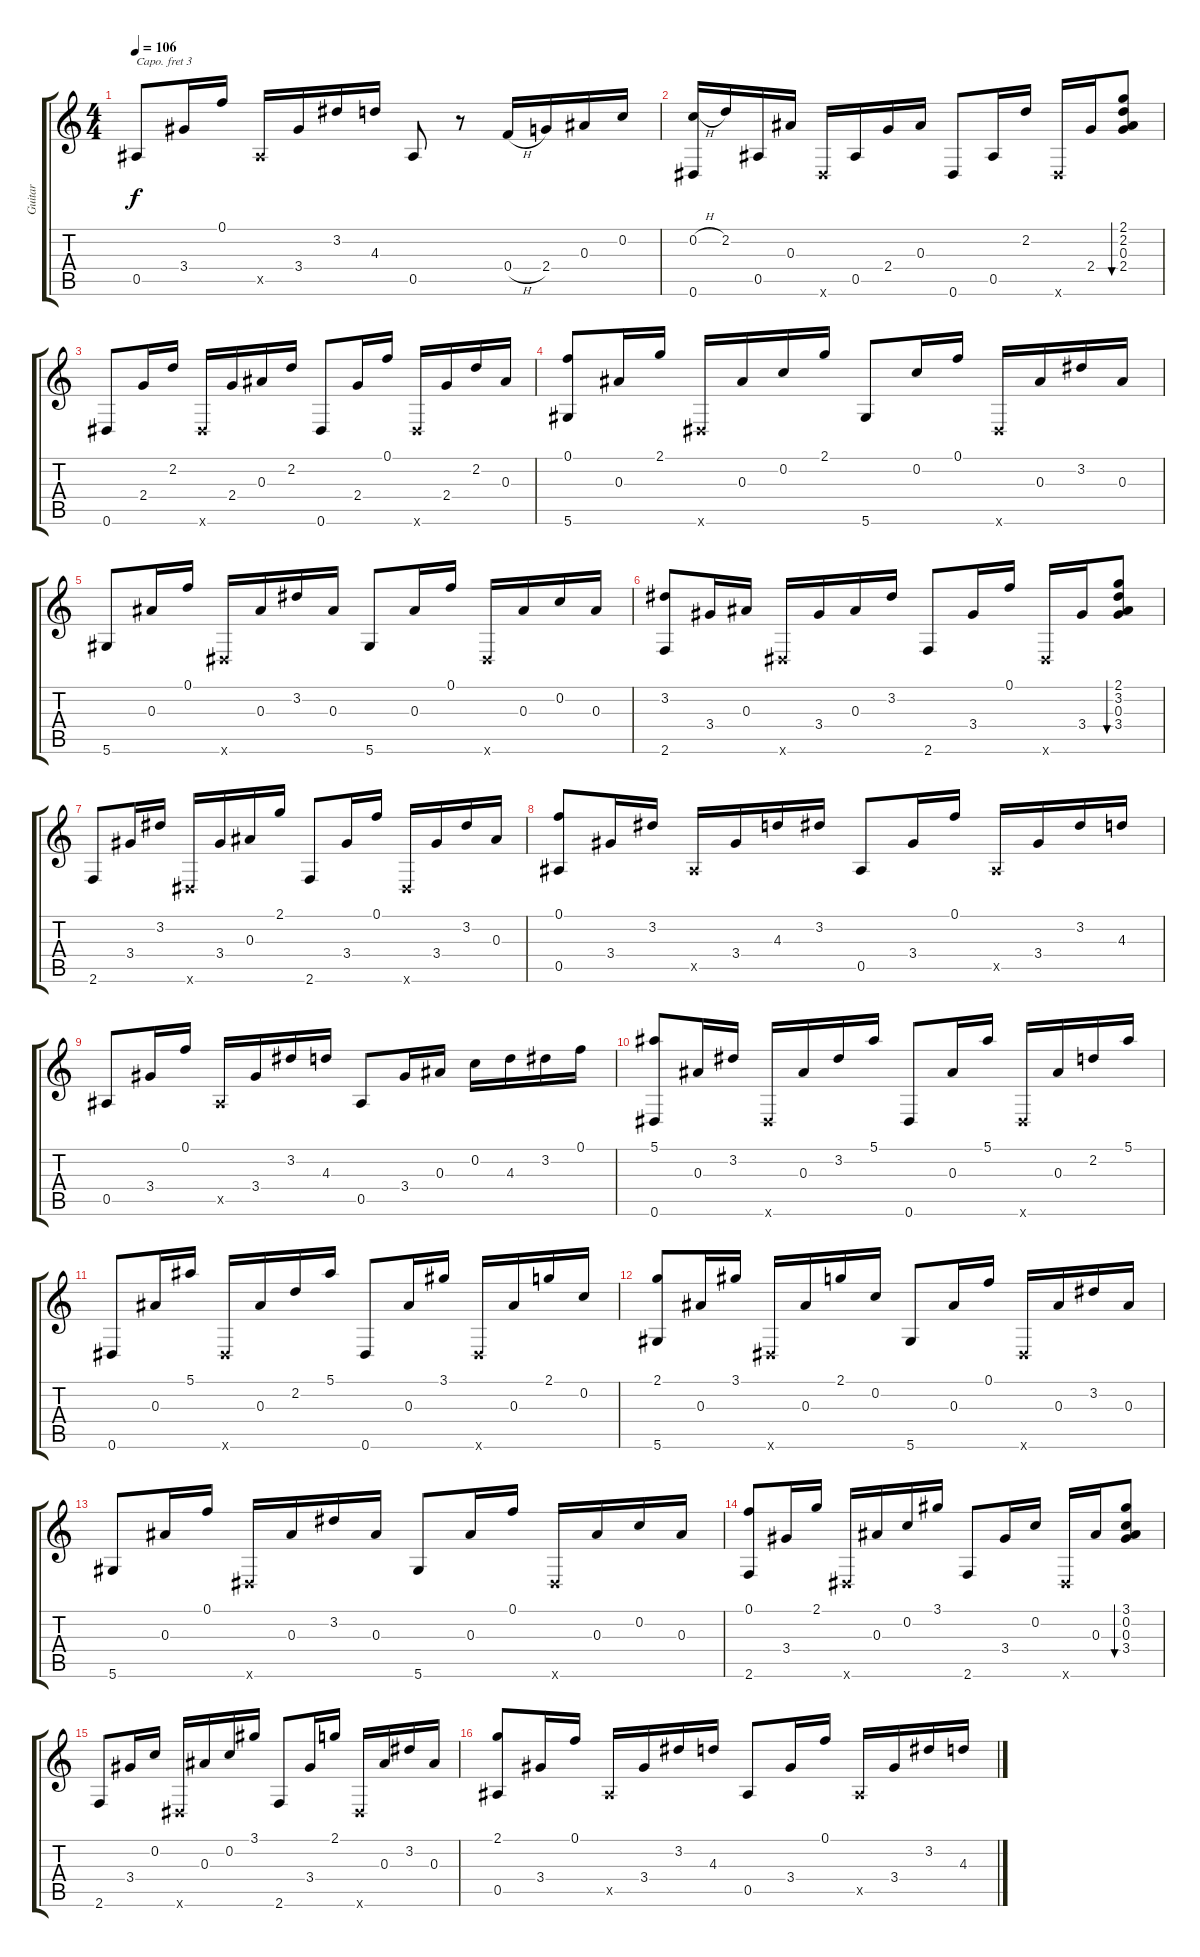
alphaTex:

\track ("Guitar" "Guitar") {instrument acousticguitarsteel}
\staff {score tabs}
\capo 3
\tuning (D4 A3 G3 D3 G2 C2) {hide}
\ts (4 4)
\tempo 106
\clef g2
\ks c
0.5.8{dy f} 3.4.16 0.1.16 0.5{x}.16 3.4.16 3.2.16 4.3.16 0.5.8 r.8 0.4{h}.16 2.4.16 0.3.16 0.2.16 |
(0.2{h} 0.6).16 2.2.16 0.5.16 0.3.16 0.6{x}.16 0.5.16 2.4.16 0.3.16 0.6.8 0.5.16 2.2.16 0.6{x}.16 2.4.16 (2.1 2.2 0.3 2.4).8{bu 480} |
0.6.8 2.4.16 2.2.16 0.6{x}.16 2.4.16 0.3.16 2.2.16 0.6.8 2.4.16 0.1.16 0.6{x}.16 2.4.16 2.2.16 0.3.16 |
(0.1 5.6).8 0.3.16 2.1.16 0.6{x}.16 0.3.16 0.2.16 2.1.16 5.6.8 0.2.16 0.1.16 0.6{x}.16 0.3.16 3.2.16 0.3.16 |
5.6.8 0.3.16 0.1.16 0.6{x}.16 0.3.16 3.2.16 0.3.16 5.6.8 0.3.16 0.1.16 0.6{x}.16 0.3.16 0.2.16 0.3.16 |
(3.2 2.6).8 3.4.16 0.3.16 0.6{x}.16 3.4.16 0.3.16 3.2.16 2.6.8 3.4.16 0.1.16 0.6{x}.16 3.4.16 (2.1 3.2 0.3 3.4).8{bu 480} |
2.6.8 3.4.16 3.2.16 0.6{x}.16 3.4.16 0.3.16 2.1.16 2.6.8 3.4.16 0.1.16 0.6{x}.16 3.4.16 3.2.16 0.3.16 |
(0.1 0.5).8 3.4.16 3.2.16 0.5{x}.16 3.4.16 4.3.16 3.2.16 0.5.8 3.4.16 0.1.16 0.5{x}.16 3.4.16 3.2.16 4.3.16 |
0.5.8 3.4.16 0.1.16 0.5{x}.16 3.4.16 3.2.16 4.3.16 0.5.8 3.4.16 0.3.16 0.2.16 4.3.16 3.2.16 0.1.16 |
(5.1 0.6).8 0.3.16 3.2.16 0.6{x}.16 0.3.16 3.2.16 5.1.16 0.6.8 0.3.16 5.1.16 0.6{x}.16 0.3.16 2.2.16 5.1.16 |
0.6.8 0.3.16 5.1.16 0.6{x}.16 0.3.16 2.2.16 5.1.16 0.6.8 0.3.16 3.1.16 0.6{x}.16 0.3.16 2.1.16 0.2.16 |
(2.1 5.6).8 0.3.16 3.1.16 0.6{x}.16 0.3.16 2.1.16 0.2.16 5.6.8 0.3.16 0.1.16 0.6{x}.16 0.3.16 3.2.16 0.3.16 |
5.6.8 0.3.16 0.1.16 0.6{x}.16 0.3.16 3.2.16 0.3.16 5.6.8 0.3.16 0.1.16 0.6{x}.16 0.3.16 0.2.16 0.3.16 |
(0.1 2.6).8 3.4.16 2.1.16 0.6{x}.16 0.3.16 0.2.16 3.1.16 2.6.8 3.4.16 0.2.16 0.6{x}.16 0.3.16 (3.1 0.2 0.3 3.4).8{bu 480} |
2.6.8 3.4.16 0.2.16 0.6{x}.16 0.3.16 0.2.16 3.1.16 2.6.8 3.4.16 2.1.16 0.6{x}.16 0.3.16 3.2.16 0.3.16 |
(2.1 0.5).8 3.4.16 0.1.16 0.5{x}.16 3.4.16 3.2.16 4.3.16 0.5.8 3.4.16 0.1.16 0.5{x}.16 3.4.16 3.2.16 4.3.16
